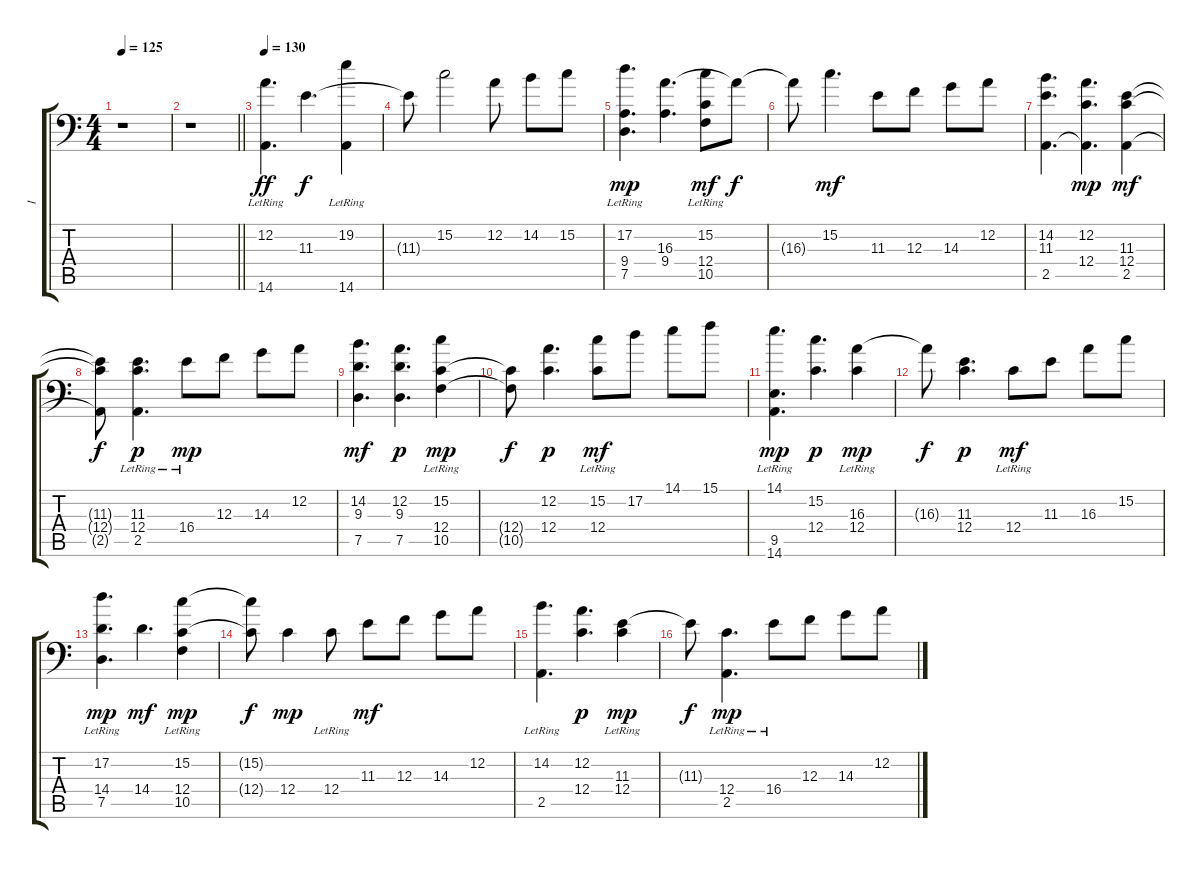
\track ("I" "I") {instrument acousticgrandpiano}
\staff {score tabs}
\tuning (D4 A3 F3 C3 G2 G1) {hide}
\ts (4 4)
\tempo 125
\clef f4
\ks c
r.1{dy f} |
\barLineRight lightlight
r.1 |
\section ("" "")
\tempo 130
(12.2 14.6{lr}).4{d dy ff volume 16 instrument acousticgrandpiano} 11.3.4{d dy f volume 16} (19.2 14.6{lr}).4 |
11.3{t}.8 15.2.2 12.2.8 14.2.8 15.2.8 |
(17.2 9.4{lr} 7.5{lr}).4{d dy mp} (16.3 9.4).4{d} (15.2 12.4{lr} 10.5{lr}).8{dy mf} 16.3{t}.8{dy f} |
16.3{t}.8 15.2.4{d dy mf} 11.3.8 12.3.8 14.3.8 12.2.8 |
(14.2 11.3 2.5).4{d} (12.2 12.4 2.5{t}).4{d dy mp} (11.3 12.4 2.5).4{dy mf} |
(11.3{t} 12.4{t} 2.5{t}).8{dy f} (11.3 12.4 2.5{lr}).4{d dy p} 16.4{lr}.8{dy mp} 12.3.8 14.3.8 12.2.8 |
(14.2 9.3 7.5).4{d dy mf} (12.2 9.3 7.5).4{d dy p} (15.2 12.4 10.5{lr}).4{dy mp} |
(12.4{t} 10.5{t}).8{dy f} (12.2 12.4).4{d dy p} (15.2 12.4{lr}).8{dy mf} 17.2.8 14.1.8 15.1.8 |
(14.1 9.5{lr} 14.6{lr}).4{d dy mp} (15.2 12.4).4{d dy p} (16.3 12.4{lr}).4{dy mp} |
16.3{t}.8{dy f} (11.3 12.4).4{d dy p} 12.4{lr}.8{dy mf} 11.3.8 16.3.8 15.2.8 |
(17.2 14.4 7.5{lr}).4{d dy mp} 14.4.4{d dy mf} (15.2 12.4 10.5{lr}).4{dy mp} |
(15.2{t} 12.4{t}).8{dy f} 12.4.4{dy mp} 12.4{lr}.8 11.3.8{dy mf} 12.3.8 14.3.8 12.2.8 |
(14.2 2.5{lr}).4{d} (12.2 12.4).4{d dy p} (11.3 12.4{lr}).4{dy mp} |
11.3{t}.8{dy f} (12.4 2.5{lr}).4{d dy mp} 16.4{lr}.8 12.3.8 14.3.8 12.2.8
